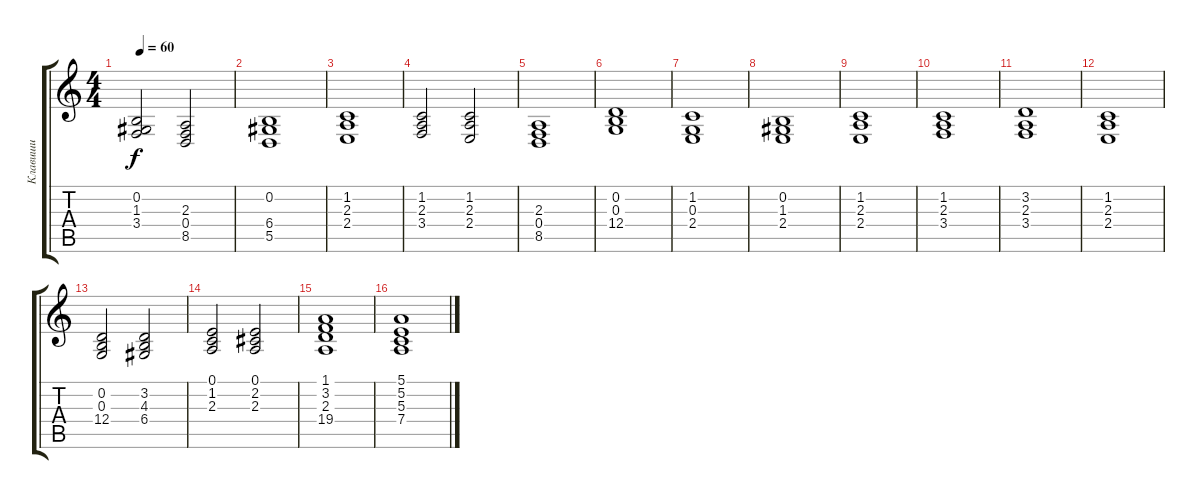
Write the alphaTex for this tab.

\track ("Клавиши" "Клавиши") {instrument brasssection}
\staff {score tabs}
\tuning (E4 B3 G3 D3 A2 E2) {hide}
\ts (4 4)
\tempo 60
\clef g2
\ks c
(0.2 1.3 3.4).2{dy f} (2.3 0.4 8.5).2 |
(0.2 6.4 5.5).1{volume 5} |
(1.2 2.3 2.4).1{volume 9} |
(1.2 2.3 3.4).2 (1.2 2.3 2.4).2 |
(2.3 0.4 8.5).1 |
(0.2 0.3 12.4).1 |
(1.2 0.3 2.4).1 |
(0.2 1.3 2.4).1 |
(1.2 2.3 2.4).1 |
(1.2 2.3 3.4).1 |
(3.2 2.3 3.4).1 |
(1.2 2.3 2.4).1 |
(0.2 0.3 12.4).2 (3.2 4.3 6.4).2 |
(0.1 1.2 2.3).2 (0.1 2.2 2.3).2 |
(1.1 3.2 2.3 19.4).1 |
(5.1 5.2 5.3 7.4).1
